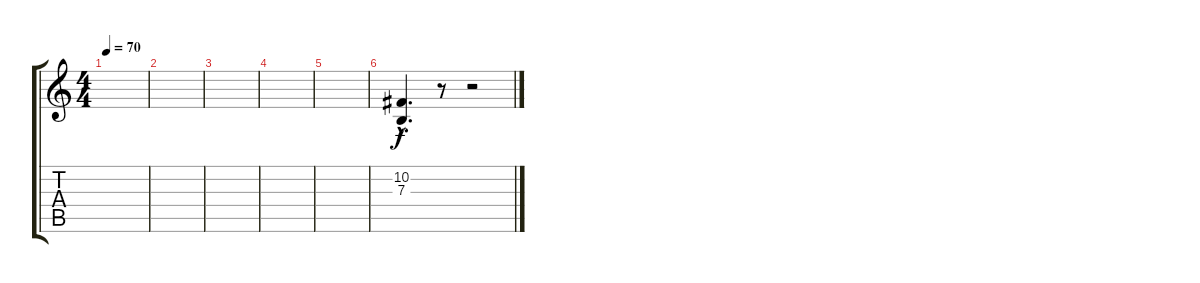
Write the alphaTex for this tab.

\track "" {instrument violin}
\staff {score tabs}
\tuning (Db4 Ab3 E3 B2 Gb2 B1) {hide}
\ts (4 4)
\tempo 70
\clef g2
\ks c
|
|
|
|
|
(10.2{hac} 7.3{hac}).4{d} r.8 r.2
